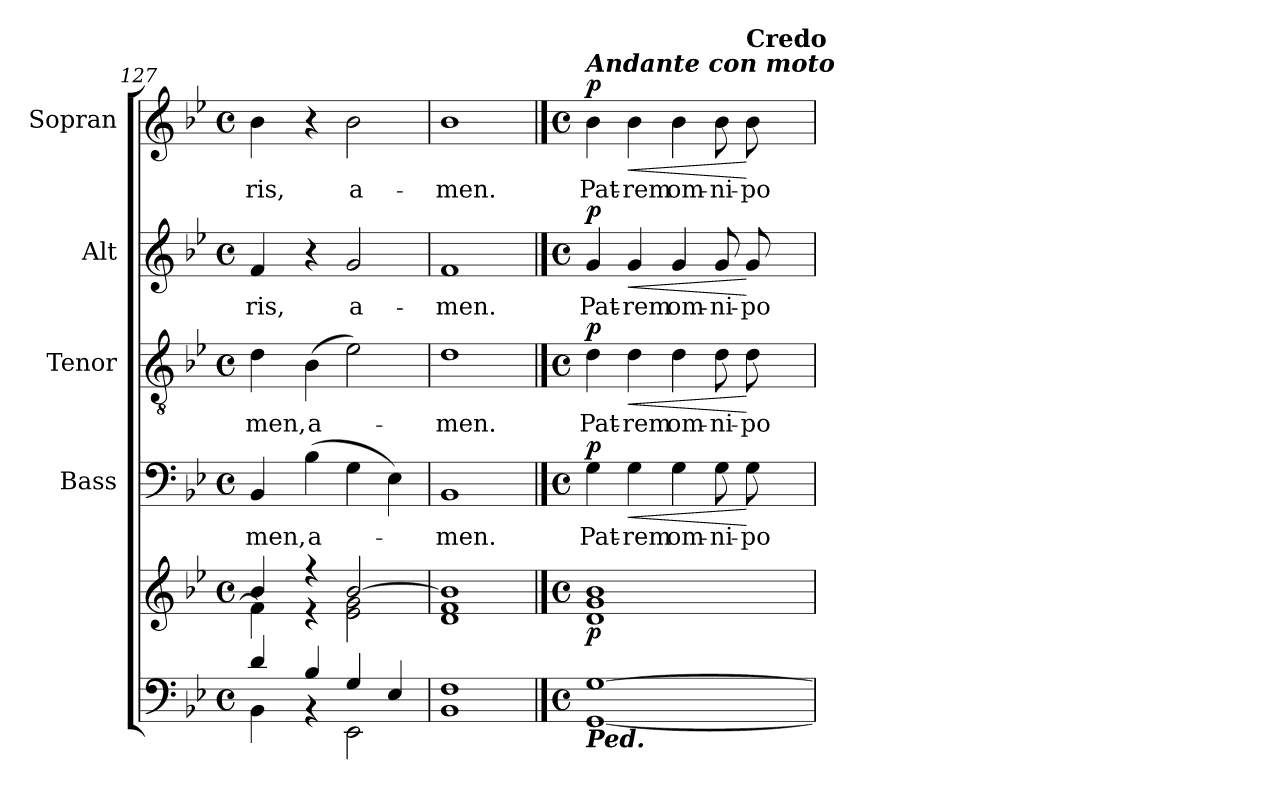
**kern	**kern	**dynam	**kern	**text	**dynam	**kern	**text	**dynam	**kern	**text	**dynam	**kern	**text	**dynam
*part5	*part5	*part5	*part4	*part4	*part4	*part3	*part3	*part3	*part2	*part2	*part2	*part1	*part1	*part1
*staff6	*staff5	*staff5/6	*staff4	*staff4	*staff4	*staff3	*staff3	*staff3	*staff2	*staff2	*staff2	*staff1	*staff1	*staff1
*	*	*	*I"Bass	*	*	*I"Tenor	*	*	*I"Alt	*	*	*I"Sopran	*	*
*	*	*	*I'B.	*	*	*I'T.	*	*	*I'A.	*	*	*I'S.	*	*
*clefF4	*clefG2	*	*clefF4	*	*	*clefGv2	*	*	*clefG2	*	*	*clefG2	*	*
*k[b-e-]	*k[b-e-]	*	*k[b-e-]	*	*	*k[b-e-]	*	*	*k[b-e-]	*	*	*k[b-e-]	*	*
*B-:	*B-:	*	*B-:	*	*	*B-:	*	*	*B-:	*	*	*B-:	*	*
*M4/4	*M4/4	*	*M4/4	*	*	*M4/4	*	*	*M4/4	*	*	*M4/4	*	*
*met(c)	*met(c)	*	*met(c)	*	*	*met(c)	*	*	*met(c)	*	*	*met(c)	*	*
=127	=127	=127	=127	=127	=127	=127	=127	=127	=127	=127	=127	=127	=127	=127
*^	*^	*	*	*	*	*	*	*	*	*	*	*	*	*
!	!	!	!	!	!	!LO:LY:b	!	!	!LO:LY:b	!	!	!LO:LY:b	!	!	!LO:LY:b	!
4d/	4BB-\	4b-/	4f\]	.	4BB-/	-men,	.	4d\	-men,	.	4f/	-ris,	.	4b-\	-ris,	.
!	!	!	!	!	!	!LO:LY:b	!	!	!LO:LY:b	!	!	!	!	!	!	!
4B-/	4rAA	4r	4r	.	(>4B-\	a-	.	(>4B-\	a-	.	4r	.	.	4r	.	.
!	!	!	!	!	!	!	!	!	!	!	!	!LO:LY:b	!	!	!LO:LY:b	!
4G/	2EE-\	[>2b-/	2e-\ 2g\	.	4G\	.	.	2e-\)	.	.	2g/	a-	.	2b-\	a-	.
4E-/	.	.	.	.	4E-\)	.	.	.	.	.	.	.	.	.	.	.
=128	=128	=128	=128	=128	=128	=128	=128	=128	=128	=128	=128	=128	=128	=128	=128	=128
!	!	!	!	!	!	!LO:LY:b	!	!	!LO:LY:b	!	!	!LO:LY:b	!	!	!LO:LY:b	!
1F	1BB-	1b-]	1d 1f	.	1BB-	-men.	.	1d	-men.	.	1f	-men.	.	1b-	-men.	.
*	*	*v	*v	*	*	*	*	*	*	*	*	*	*	*	*	*
!!LO:PB:g=z
==129	==129	==129	==129	==129	==129	==129	==129	==129	==129	==129	==129	==129	==129	==129	==129
*M4/4	*	*M4/4	*	*M4/4	*	*	*M4/4	*	*	*M4/4	*	*	*M4/4	*	*
*met(c)	*	*met(c)	*	*met(c)	*	*	*met(c)	*	*	*met(c)	*	*	*met(c)	*	*
*	*	*^	*	*	*	*	*	*	*	*	*	*	*	*	*
!	!	!	!	!	!	!	!	!	!	!	!	!	!	!LO:TX:a:Bi:t=Andante con moto	!	!
!LO:TX:b:Bi:t=Ped.	!	!	!	!	!	!	!	!	!	!	!	!	!	!	!	!
!	!	!	!	!LO:DY:b	!	!LO:LY:b	!LO:DY:a	!	!LO:LY:b	!LO:DY:a	!	!LO:LY:b	!LO:DY:a	!	!LO:LY:b	!LO:DY:a
*	*	*v	*v	*	*	*	*	*	*	*	*	*	*	*	*	*
[>1G	[<1GG	1d 1g 1b-	p	4G\	Pat-	p	4d\	Pat-	p	4g/	Pat-	p	4b-\	Pat-	p
!	!	!	!	!	!LO:LY:b	!LO:HP:b	!	!LO:LY:b	!LO:HP:b	!	!LO:LY:b	!LO:HP:b	!	!LO:LY:b	!LO:HP:b
.	.	.	.	4G\	-rem	<	4d\	-rem	<	4g/	-rem	<	4b-\	-rem	<
!	!	!	!	!	!LO:LY:b	!	!	!LO:LY:b	!	!	!LO:LY:b	!	!	!LO:LY:b	!
.	.	.	.	4G\	om-	.	4d\	om-	.	4g/	om-	.	4b-\	om-	.
!	!	!	!	!	!LO:LY:b	!	!	!LO:LY:b	!	!	!LO:LY:b	!	!	!LO:LY:b	!
.	.	.	.	8G\	-ni-	.	8d\	-ni-	.	8g/	-ni-	.	8b-\	-ni-	.
!	!	!	!	!	!	!	!	!	!	!	!	!	!LO:TX:a:B:t=Credo	!	!
!	!	!	!	!	!LO:LY:b	!	!	!LO:LY:b	!	!	!LO:LY:b	!	!	!LO:LY:b	!
.	.	.	.	8G\	-po-	[	8d\	-po-	[	8g/	-po-	[	8b-\	-po-	[
*v	*v	*	*	*	*	*	*	*	*	*	*	*	*	*	*
=	=	=	=	=	=	=	=	=	=	=	=	=	=	=
*-	*-	*-	*-	*-	*-	*-	*-	*-	*-	*-	*-	*-	*-	*-
